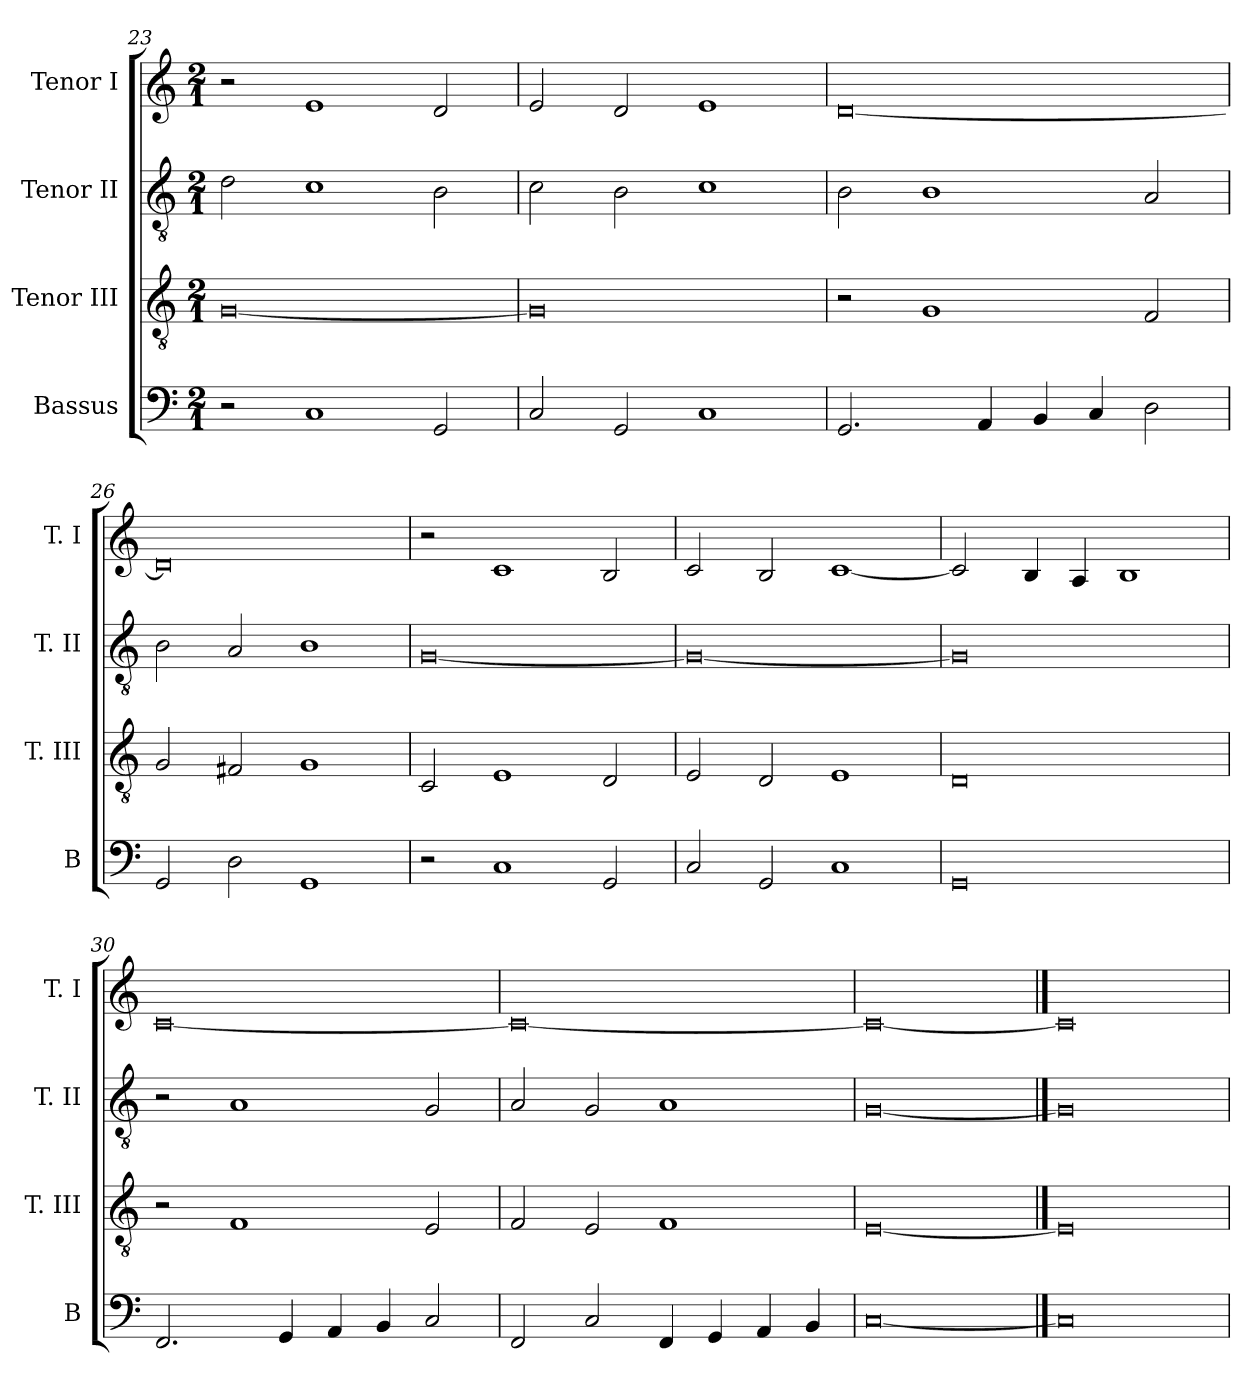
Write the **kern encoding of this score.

**kern	**kern	**kern	**kern
*part4	*part3	*part2	*part1
*staff4	*staff3	*staff2	*staff1
*I"Bassus	*I"Tenor III	*I"Tenor II	*I"Tenor I
*I'B	*I'T. III	*I'T. II	*I'T. I
*clefF4	*clefGv2	*clefGv2	*clefG2
*k[]	*k[]	*k[]	*k[]
*C:	*C:	*C:	*C:
*M2/1	*M2/1	*M2/1	*M2/1
=23	=23	=23	=23
2r	[0G	2d	2r
1C	.	1c	1e
2GG	.	2B	2d
=24	=24	=24	=24
2C	0G]	2c	2e
2GG	.	2B	2d
1C	.	1c	1e
=25	=25	=25	=25
2.GG	2r	2B	[0d
.	1G	1B	.
4AA	.	.	.
4BB	.	.	.
4C	.	.	.
2D	2F	2A	.
=26	=26	=26	=26
2GG	2G	2B	0d]
2D	2F#X	2A	.
1GG	1G	1B	.
=27	=27	=27	=27
2r	2C	[0G	2r
1C	1E	.	1c
2GG	2D	.	2B
=28	=28	=28	=28
2C	2E	0G_	2c
2GG	2D	.	2B
1C	1E	.	[1c
=29	=29	=29	=29
0GG	0D	0G]	2c]
.	.	.	4B
.	.	.	4A
.	.	.	1B
=30	=30	=30	=30
2.FF	2r	2r	[0c
.	1F	1A	.
4GG	.	.	.
4AA	.	.	.
4BB	.	.	.
2C	2E	2G	.
=31	=31	=31	=31
2FF	2F	2A	0c_
2C	2E	2G	.
4FF	1F	1A	.
4GG	.	.	.
4AA	.	.	.
4BB	.	.	.
=32	=32	=32	=32
[0C	[0E	[0G	0c_
==33	==33	==33	==33
0C]	0E]	0G]	0c]
=	=	=	=
*-	*-	*-	*-
